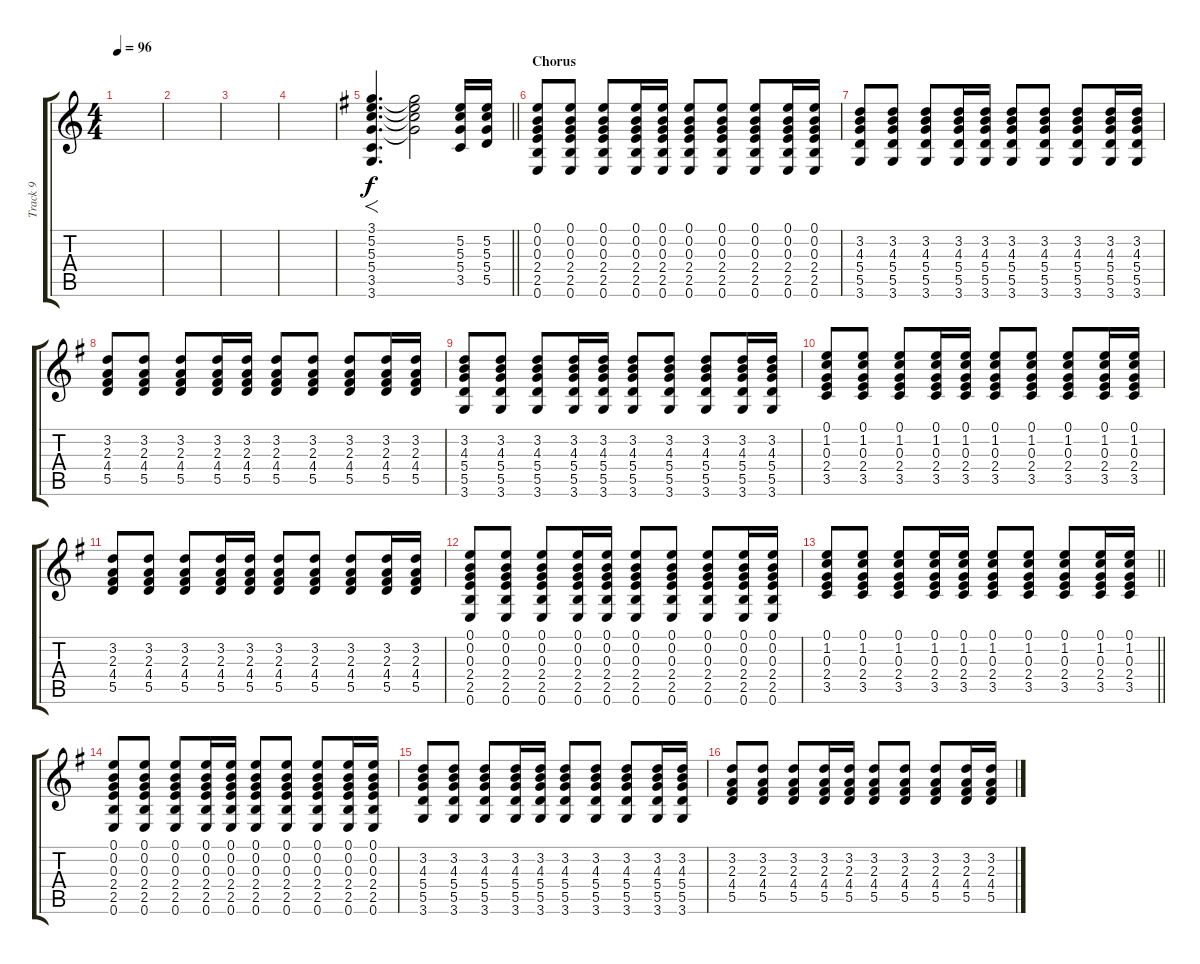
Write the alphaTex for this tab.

\track ("Track 9" "Track 9") {instrument overdrivenguitar}
\staff {score tabs}
\tuning (E4 B3 G3 D3 A2 E2) {hide}
\ts (4 4)
\tempo 96
\clef g2
\ks c
|
|
|
|
\barLineRight lightlight
\ks g
(3.1 5.2 5.3 5.4 3.5 3.6).4{f d} (3.1{t} 5.2{t} 5.3{t} 5.4{t}).2 (5.2 5.3 5.4 3.5).16 (5.2 5.3 5.4 5.5).16 |
\section ("" "Chorus")
(0.1 0.2 0.3 2.4 2.5 0.6).8 (0.1 0.2 0.3 2.4 2.5 0.6).8 (0.1 0.2 0.3 2.4 2.5 0.6).8 (0.1 0.2 0.3 2.4 2.5 0.6).16 (0.1 0.2 0.3 2.4 2.5 0.6).16 (0.1 0.2 0.3 2.4 2.5 0.6).8 (0.1 0.2 0.3 2.4 2.5 0.6).8 (0.1 0.2 0.3 2.4 2.5 0.6).8 (0.1 0.2 0.3 2.4 2.5 0.6).16 (0.1 0.2 0.3 2.4 2.5 0.6).16 |
(3.2 4.3 5.4 5.5 3.6).8 (3.2 4.3 5.4 5.5 3.6).8 (3.2 4.3 5.4 5.5 3.6).8 (3.2 4.3 5.4 5.5 3.6).16 (3.2 4.3 5.4 5.5 3.6).16 (3.2 4.3 5.4 5.5 3.6).8 (3.2 4.3 5.4 5.5 3.6).8 (3.2 4.3 5.4 5.5 3.6).8 (3.2 4.3 5.4 5.5 3.6).16 (3.2 4.3 5.4 5.5 3.6).16 |
(3.2 2.3 4.4 5.5).8 (3.2 2.3 4.4 5.5).8 (3.2 2.3 4.4 5.5).8 (3.2 2.3 4.4 5.5).16 (3.2 2.3 4.4 5.5).16 (3.2 2.3 4.4 5.5).8 (3.2 2.3 4.4 5.5).8 (3.2 2.3 4.4 5.5).8 (3.2 2.3 4.4 5.5).16 (3.2 2.3 4.4 5.5).16 |
(3.2 4.3 5.4 5.5 3.6).8 (3.2 4.3 5.4 5.5 3.6).8 (3.2 4.3 5.4 5.5 3.6).8 (3.2 4.3 5.4 5.5 3.6).16 (3.2 4.3 5.4 5.5 3.6).16 (3.2 4.3 5.4 5.5 3.6).8 (3.2 4.3 5.4 5.5 3.6).8 (3.2 4.3 5.4 5.5 3.6).8 (3.2 4.3 5.4 5.5 3.6).16 (3.2 4.3 5.4 5.5 3.6).16 |
(0.1 1.2 0.3 2.4 3.5).8 (0.1 1.2 0.3 2.4 3.5).8 (0.1 1.2 0.3 2.4 3.5).8 (0.1 1.2 0.3 2.4 3.5).16 (0.1 1.2 0.3 2.4 3.5).16 (0.1 1.2 0.3 2.4 3.5).8 (0.1 1.2 0.3 2.4 3.5).8 (0.1 1.2 0.3 2.4 3.5).8 (0.1 1.2 0.3 2.4 3.5).16 (0.1 1.2 0.3 2.4 3.5).16 |
(3.2 2.3 4.4 5.5).8 (3.2 2.3 4.4 5.5).8 (3.2 2.3 4.4 5.5).8 (3.2 2.3 4.4 5.5).16 (3.2 2.3 4.4 5.5).16 (3.2 2.3 4.4 5.5).8 (3.2 2.3 4.4 5.5).8 (3.2 2.3 4.4 5.5).8 (3.2 2.3 4.4 5.5).16 (3.2 2.3 4.4 5.5).16 |
(0.1 0.2 0.3 2.4 2.5 0.6).8 (0.1 0.2 0.3 2.4 2.5 0.6).8 (0.1 0.2 0.3 2.4 2.5 0.6).8 (0.1 0.2 0.3 2.4 2.5 0.6).16 (0.1 0.2 0.3 2.4 2.5 0.6).16 (0.1 0.2 0.3 2.4 2.5 0.6).8 (0.1 0.2 0.3 2.4 2.5 0.6).8 (0.1 0.2 0.3 2.4 2.5 0.6).8 (0.1 0.2 0.3 2.4 2.5 0.6).16 (0.1 0.2 0.3 2.4 2.5 0.6).16 |
\barLineRight lightlight
(0.1 1.2 0.3 2.4 3.5).8 (0.1 1.2 0.3 2.4 3.5).8 (0.1 1.2 0.3 2.4 3.5).8 (0.1 1.2 0.3 2.4 3.5).16 (0.1 1.2 0.3 2.4 3.5).16 (0.1 1.2 0.3 2.4 3.5).8 (0.1 1.2 0.3 2.4 3.5).8 (0.1 1.2 0.3 2.4 3.5).8 (0.1 1.2 0.3 2.4 3.5).16 (0.1 1.2 0.3 2.4 3.5).16 |
\section ("" "")
(0.1 0.2 0.3 2.4 2.5 0.6).8 (0.1 0.2 0.3 2.4 2.5 0.6).8 (0.1 0.2 0.3 2.4 2.5 0.6).8 (0.1 0.2 0.3 2.4 2.5 0.6).16 (0.1 0.2 0.3 2.4 2.5 0.6).16 (0.1 0.2 0.3 2.4 2.5 0.6).8 (0.1 0.2 0.3 2.4 2.5 0.6).8 (0.1 0.2 0.3 2.4 2.5 0.6).8 (0.1 0.2 0.3 2.4 2.5 0.6).16 (0.1 0.2 0.3 2.4 2.5 0.6).16 |
(3.2 4.3 5.4 5.5 3.6).8 (3.2 4.3 5.4 5.5 3.6).8 (3.2 4.3 5.4 5.5 3.6).8 (3.2 4.3 5.4 5.5 3.6).16 (3.2 4.3 5.4 5.5 3.6).16 (3.2 4.3 5.4 5.5 3.6).8 (3.2 4.3 5.4 5.5 3.6).8 (3.2 4.3 5.4 5.5 3.6).8 (3.2 4.3 5.4 5.5 3.6).16 (3.2 4.3 5.4 5.5 3.6).16 |
(3.2 2.3 4.4 5.5).8 (3.2 2.3 4.4 5.5).8 (3.2 2.3 4.4 5.5).8 (3.2 2.3 4.4 5.5).16 (3.2 2.3 4.4 5.5).16 (3.2 2.3 4.4 5.5).8 (3.2 2.3 4.4 5.5).8 (3.2 2.3 4.4 5.5).8 (3.2 2.3 4.4 5.5).16 (3.2 2.3 4.4 5.5).16
